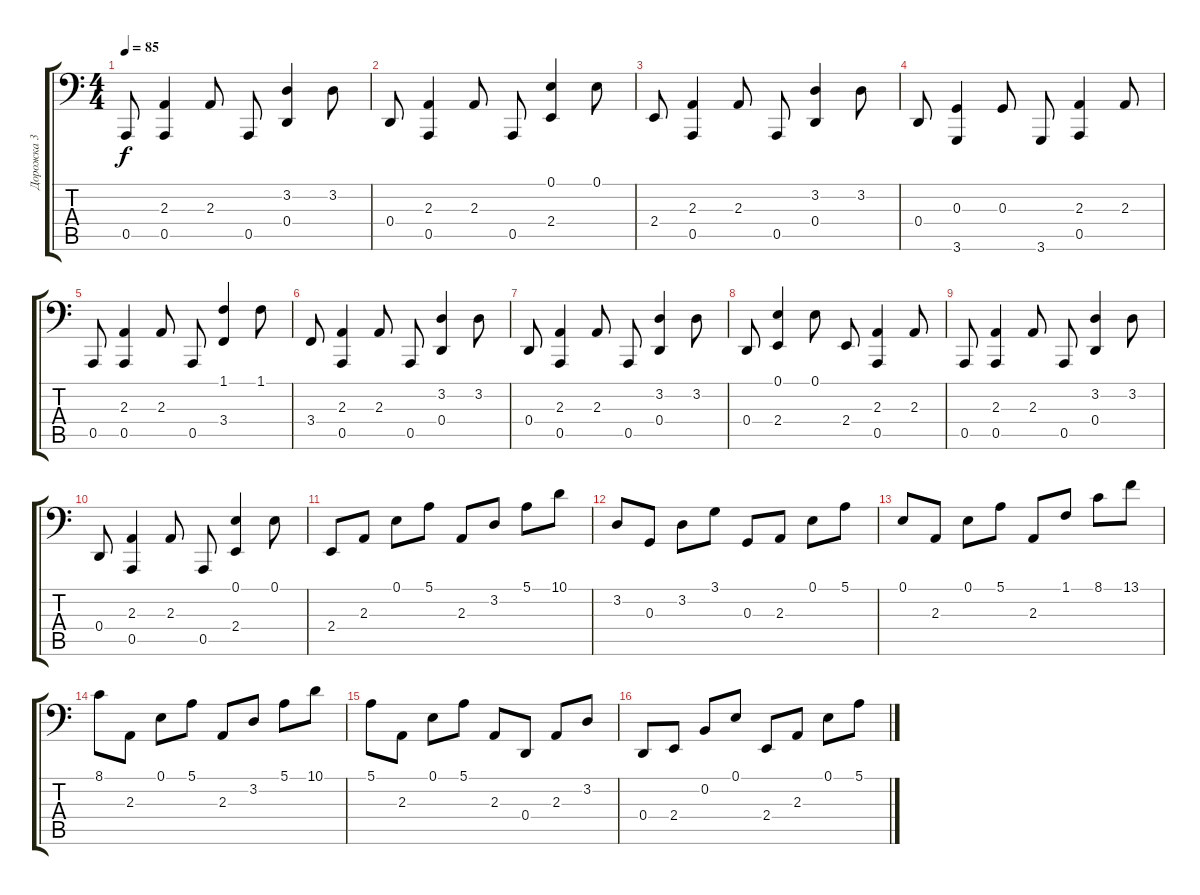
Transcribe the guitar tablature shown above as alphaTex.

\track ("Дорожка 3" "Дорожка 3") {solo instrument brightacousticpiano}
\staff {score tabs}
\tuning (E3 B2 G2 D2 A1 E1) {hide}
\ts (4 4)
\tempo 85
\clef f4
\ks c
0.5.8{dy f} (2.3 0.5).4 2.3.8 0.5.8 (3.2 0.4).4 3.2.8 |
0.4.8 (2.3 0.5).4 2.3.8 0.5.8 (0.1 2.4).4 0.1.8 |
2.4.8 (2.3 0.5).4 2.3.8 0.5.8 (3.2 0.4).4 3.2.8 |
0.4.8 (0.3 3.6).4 0.3.8 3.6.8 (2.3 0.5).4 2.3.8 |
0.5.8 (2.3 0.5).4 2.3.8 0.5.8 (1.1 3.4).4 1.1.8 |
3.4.8 (2.3 0.5).4 2.3.8 0.5.8 (3.2 0.4).4 3.2.8 |
0.4.8 (2.3 0.5).4 2.3.8 0.5.8 (3.2 0.4).4 3.2.8 |
0.4.8 (0.1 2.4).4 0.1.8 2.4.8 (2.3 0.5).4 2.3.8 |
0.5.8 (2.3 0.5).4 2.3.8 0.5.8 (3.2 0.4).4 3.2.8 |
0.4.8 (2.3 0.5).4 2.3.8 0.5.8 (0.1 2.4).4 0.1.8 |
2.4.8 2.3.8 0.1.8 5.1.8 2.3.8 3.2.8 5.1.8 10.1.8 |
3.2.8 0.3.8 3.2.8 3.1.8 0.3.8 2.3.8 0.1.8 5.1.8 |
0.1.8 2.3.8 0.1.8 5.1.8 2.3.8 1.1.8 8.1.8 13.1.8 |
8.1.8 2.3.8 0.1.8 5.1.8 2.3.8 3.2.8 5.1.8 10.1.8 |
5.1.8 2.3.8 0.1.8 5.1.8 2.3.8 0.4.8 2.3.8 3.2.8 |
0.4.8 2.4.8 0.2.8 0.1.8 2.4.8 2.3.8 0.1.8 5.1.8
